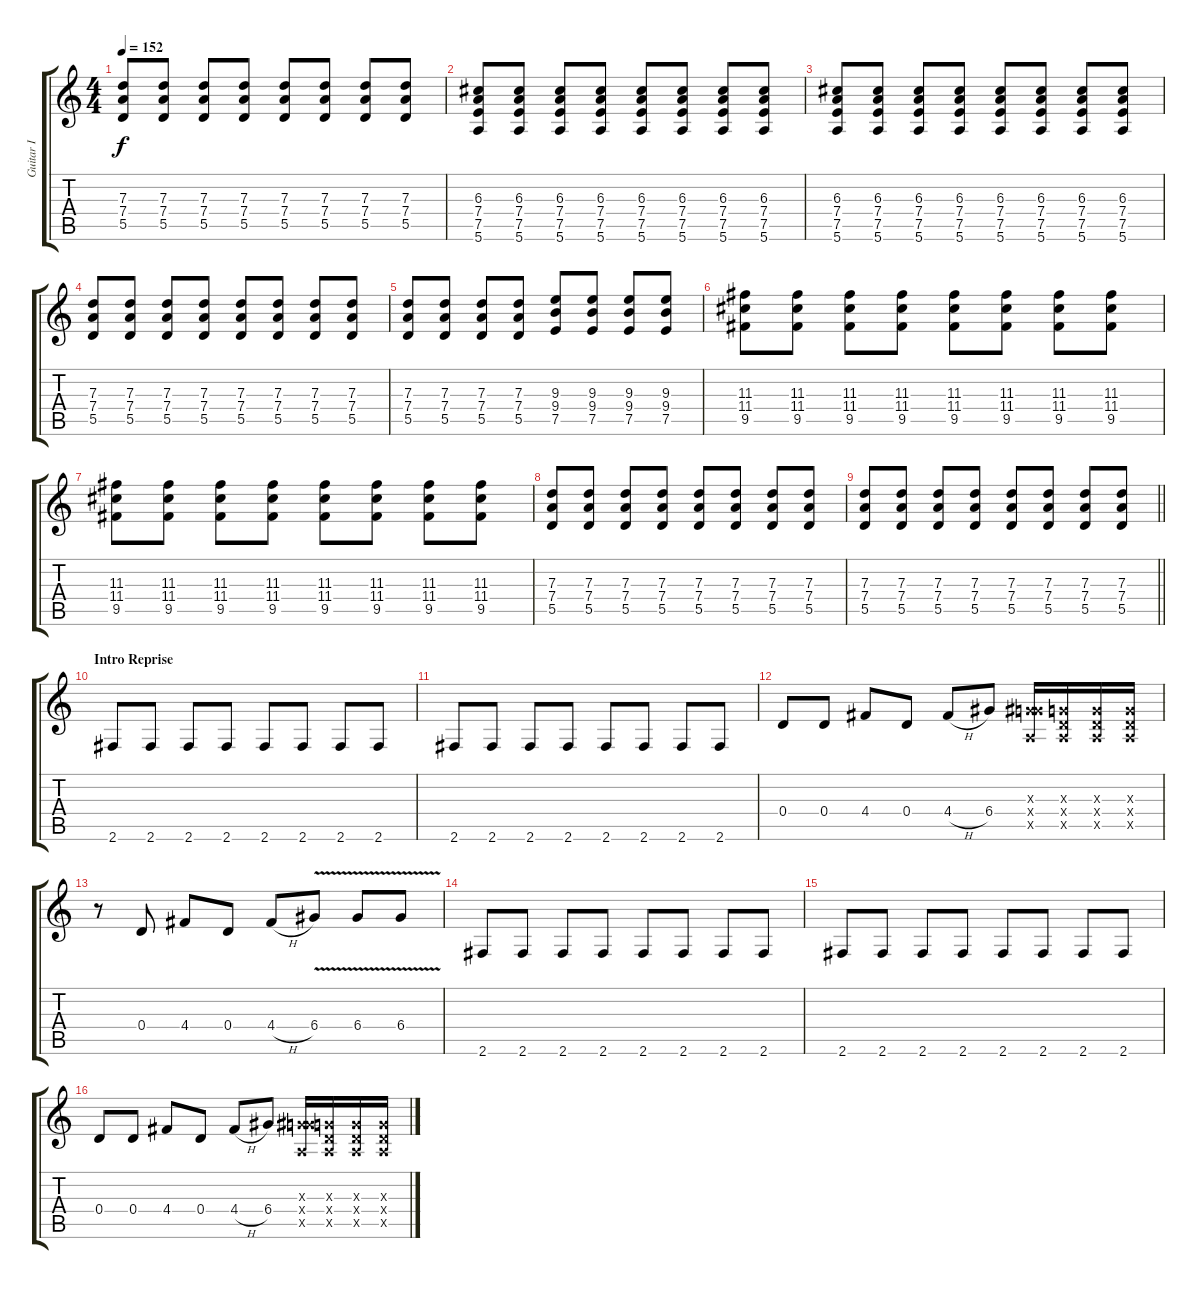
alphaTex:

\track ("Guitar I" "Guitar I") {instrument overdrivenguitar}
\staff {score tabs}
\tuning (E4 B3 G3 D3 A2 E2) {hide}
\ts (4 4)
\tempo 152
\clef g2
\ks c
(7.3 7.4 5.5).8{dy f} (7.3 7.4 5.5).8 (7.3 7.4 5.5).8 (7.3 7.4 5.5).8 (7.3 7.4 5.5).8 (7.3 7.4 5.5).8 (7.3 7.4 5.5).8 (7.3 7.4 5.5).8 |
(6.3 7.4 7.5 5.6).8 (6.3 7.4 7.5 5.6).8 (6.3 7.4 7.5 5.6).8 (6.3 7.4 7.5 5.6).8 (6.3 7.4 7.5 5.6).8 (6.3 7.4 7.5 5.6).8 (6.3 7.4 7.5 5.6).8 (6.3 7.4 7.5 5.6).8 |
(6.3 7.4 7.5 5.6).8 (6.3 7.4 7.5 5.6).8 (6.3 7.4 7.5 5.6).8 (6.3 7.4 7.5 5.6).8 (6.3 7.4 7.5 5.6).8 (6.3 7.4 7.5 5.6).8 (6.3 7.4 7.5 5.6).8 (6.3 7.4 7.5 5.6).8 |
(7.3 7.4 5.5).8 (7.3 7.4 5.5).8 (7.3 7.4 5.5).8 (7.3 7.4 5.5).8 (7.3 7.4 5.5).8 (7.3 7.4 5.5).8 (7.3 7.4 5.5).8 (7.3 7.4 5.5).8 |
(7.3 7.4 5.5).8 (7.3 7.4 5.5).8 (7.3 7.4 5.5).8 (7.3 7.4 5.5).8 (9.3 9.4 7.5).8 (9.3 9.4 7.5).8 (9.3 9.4 7.5).8 (9.3 9.4 7.5).8 |
(11.3 11.4 9.5).8 (11.3 11.4 9.5).8 (11.3 11.4 9.5).8 (11.3 11.4 9.5).8 (11.3 11.4 9.5).8 (11.3 11.4 9.5).8 (11.3 11.4 9.5).8 (11.3 11.4 9.5).8 |
(11.3 11.4 9.5).8 (11.3 11.4 9.5).8 (11.3 11.4 9.5).8 (11.3 11.4 9.5).8 (11.3 11.4 9.5).8 (11.3 11.4 9.5).8 (11.3 11.4 9.5).8 (11.3 11.4 9.5).8 |
(7.3 7.4 5.5).8 (7.3 7.4 5.5).8 (7.3 7.4 5.5).8 (7.3 7.4 5.5).8 (7.3 7.4 5.5).8 (7.3 7.4 5.5).8 (7.3 7.4 5.5).8 (7.3 7.4 5.5).8 |
\barLineRight lightlight
(7.3 7.4 5.5).8 (7.3 7.4 5.5).8 (7.3 7.4 5.5).8 (7.3 7.4 5.5).8 (7.3 7.4 5.5).8 (7.3 7.4 5.5).8 (7.3 7.4 5.5).8 (7.3 7.4 5.5).8 |
\section ("" "Intro Reprise")
2.6.8 2.6.8 2.6.8 2.6.8 2.6.8 2.6.8 2.6.8 2.6.8 |
2.6.8 2.6.8 2.6.8 2.6.8 2.6.8 2.6.8 2.6.8 2.6.8 |
0.4.8 0.4.8 4.4.8 0.4.8 4.4{h}.8 6.4.8 (0.3{x} 6.4{x} 0.5{x}).16 (0.3{x} 0.4{x} 0.5{x}).16 (0.3{x} 0.4{x} 0.5{x}).16 (0.3{x} 0.4{x} 0.5{x}).16 |
r.8 0.4.8 4.4.8 0.4.8 4.4{h}.8 6.4{v}.8 6.4{v}.8 6.4{v}.8 |
2.6.8 2.6.8 2.6.8 2.6.8 2.6.8 2.6.8 2.6.8 2.6.8 |
2.6.8 2.6.8 2.6.8 2.6.8 2.6.8 2.6.8 2.6.8 2.6.8 |
0.4.8 0.4.8 4.4.8 0.4.8 4.4{h}.8 6.4.8 (0.3{x} 6.4{x} 0.5{x}).16 (0.3{x} 0.4{x} 0.5{x}).16 (0.3{x} 0.4{x} 0.5{x}).16 (0.3{x} 0.4{x} 0.5{x}).16
